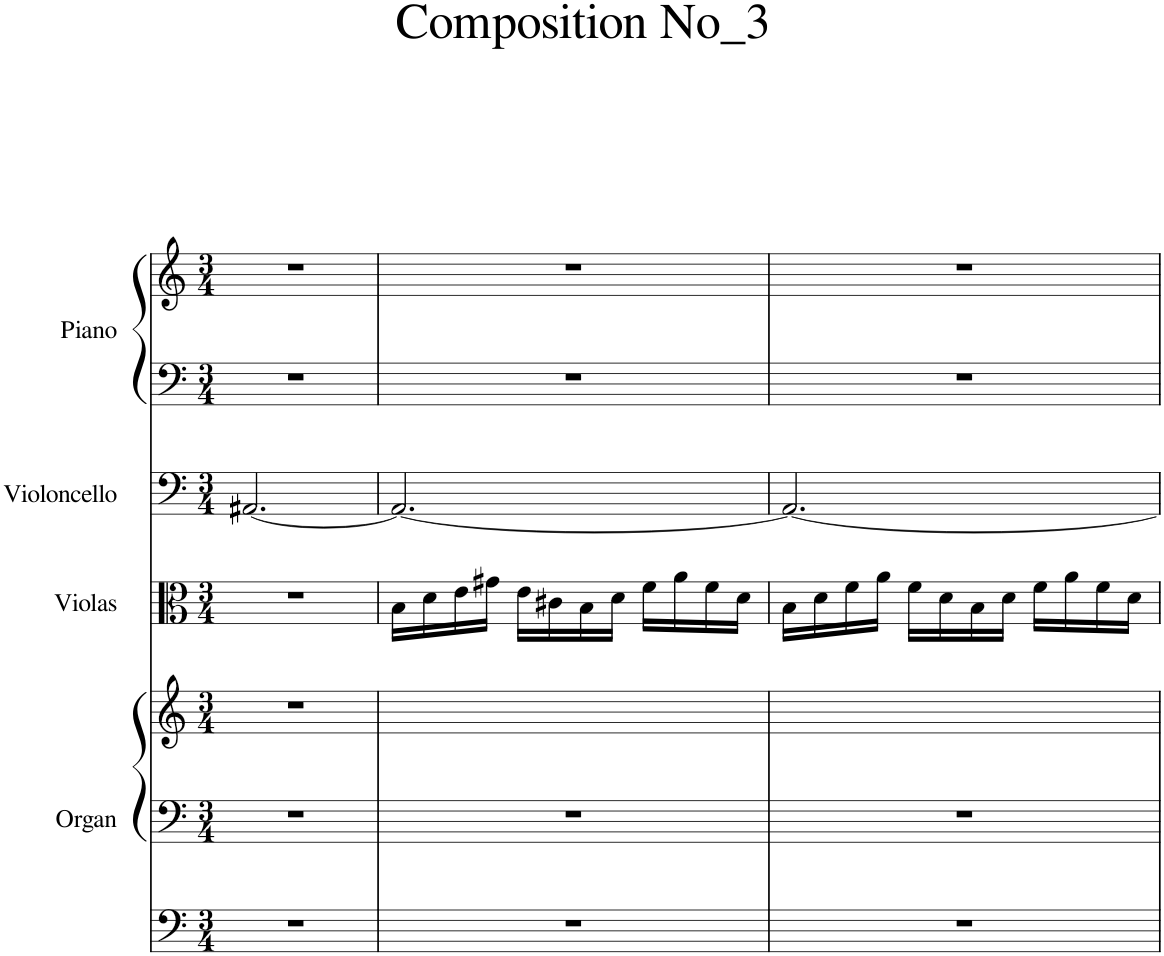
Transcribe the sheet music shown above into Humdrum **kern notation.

**kern	**kern	**kern	**kern	**kern	**kern	**kern
*part4	*part4	*part4	*part3	*part2	*part1	*part1
*staff7	*staff6	*staff5	*staff4	*staff3	*staff2	*staff1
*I"Organ	*	*	*I"Violas	*I"Violoncello	*I"Piano	*
*I'Org.	*	*	*I'Vlas.	*I'Vc.	*I'Pno.	*
*clefF4	*clefF4	*clefG2	*clefC3	*clefF4	*clefF4	*clefG2
*k[]	*k[]	*k[]	*k[]	*k[]	*k[]	*k[]
*M3/4	*M3/4	*M3/4	*M3/4	*M3/4	*M3/4	*M3/4
=1	=1	=1	=1	=1	=1	=1
2.r	2.r	2.r	2.r	[2.AA#X/	2.r	2.r
=2	=2	=2	=2	=2	=2	=2
2.r	2.r	16BBLL	16B\LL	2.AA#/_	2.r	2.r
.	.	16D	16d\	.	.	.
.	.	16F	16e\	.	.	.
.	.	16AJJ	16g#X\JJ	.	.	.
.	.	16FLL	16e\LL	.	.	.
.	.	16D	16c#X\	.	.	.
.	.	16BB	16B\	.	.	.
.	.	16DJJ	16d\JJ	.	.	.
.	.	16FLL	16f\LL	.	.	.
.	.	16A	16a\	.	.	.
.	.	16F	16f\	.	.	.
.	.	16DJJ	16d\JJ	.	.	.
=3	=3	=3	=3	=3	=3	=3
2.r	2.r	16BBLL	16B\LL	2.AA#/_	2.r	2.r
.	.	16D	16d\	.	.	.
.	.	16F	16f\	.	.	.
.	.	16AJJ	16a\JJ	.	.	.
.	.	16FLL	16f\LL	.	.	.
.	.	16D	16d\	.	.	.
.	.	16BB	16B\	.	.	.
.	.	16DJJ	16d\JJ	.	.	.
.	.	16FLL	16f\LL	.	.	.
.	.	16A	16a\	.	.	.
.	.	16F	16f\	.	.	.
.	.	16DJJ	16d\JJ	.	.	.
=	=	=	=	=	=	=
*-	*-	*-	*-	*-	*-	*-
